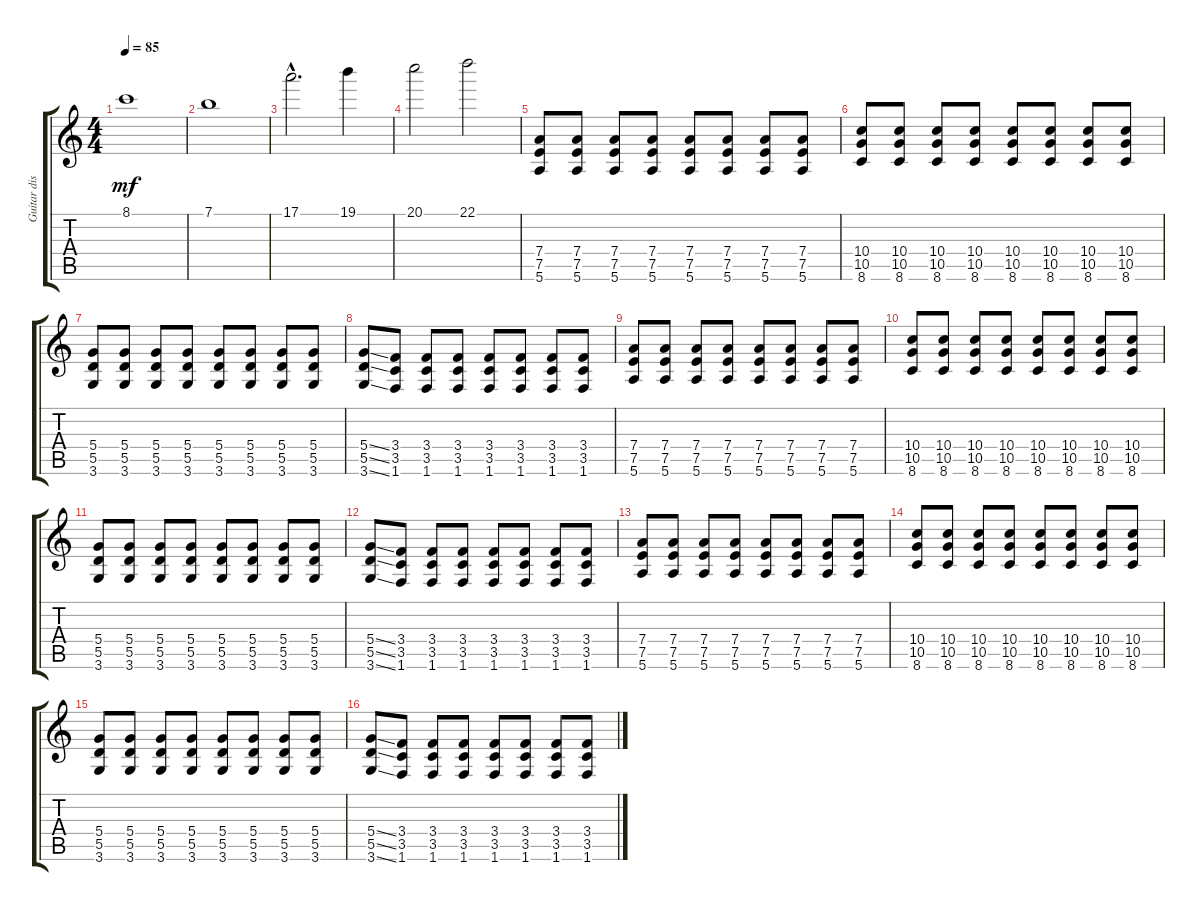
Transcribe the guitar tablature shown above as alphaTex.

\track ("Guitar disto (solo)" "Guitar dis") {instrument overdrivenguitar}
\staff {score tabs}
\tuning (E4 B3 G3 D3 A2 E2) {hide}
\ts (4 4)
\tempo 85
\clef g2
\ks c
8.1.1{dy mf} |
7.1.1 |
17.1{hac}.2{d} 19.1.4 |
20.1.2 22.1.2 |
(7.4 7.5 5.6).8 (7.4 7.5 5.6).8 (7.4 7.5 5.6).8 (7.4 7.5 5.6).8 (7.4 7.5 5.6).8 (7.4 7.5 5.6).8 (7.4 7.5 5.6).8 (7.4 7.5 5.6).8 |
(10.4 10.5 8.6).8 (10.4 10.5 8.6).8 (10.4 10.5 8.6).8 (10.4 10.5 8.6).8 (10.4 10.5 8.6).8 (10.4 10.5 8.6).8 (10.4 10.5 8.6).8 (10.4 10.5 8.6).8 |
(5.4 5.5 3.6).8 (5.4 5.5 3.6).8 (5.4 5.5 3.6).8 (5.4 5.5 3.6).8 (5.4 5.5 3.6).8 (5.4 5.5 3.6).8 (5.4 5.5 3.6).8 (5.4 5.5 3.6).8 |
(5.4{ss} 5.5{ss} 3.6{ss}).8 (3.4 3.5 1.6).8 (3.4 3.5 1.6).8 (3.4 3.5 1.6).8 (3.4 3.5 1.6).8 (3.4 3.5 1.6).8 (3.4 3.5 1.6).8 (3.4 3.5 1.6).8 |
(7.4 7.5 5.6).8 (7.4 7.5 5.6).8 (7.4 7.5 5.6).8 (7.4 7.5 5.6).8 (7.4 7.5 5.6).8 (7.4 7.5 5.6).8 (7.4 7.5 5.6).8 (7.4 7.5 5.6).8 |
(10.4 10.5 8.6).8 (10.4 10.5 8.6).8 (10.4 10.5 8.6).8 (10.4 10.5 8.6).8 (10.4 10.5 8.6).8 (10.4 10.5 8.6).8 (10.4 10.5 8.6).8 (10.4 10.5 8.6).8 |
(5.4 5.5 3.6).8 (5.4 5.5 3.6).8 (5.4 5.5 3.6).8 (5.4 5.5 3.6).8 (5.4 5.5 3.6).8 (5.4 5.5 3.6).8 (5.4 5.5 3.6).8 (5.4 5.5 3.6).8 |
(5.4{ss} 5.5{ss} 3.6{ss}).8 (3.4 3.5 1.6).8 (3.4 3.5 1.6).8 (3.4 3.5 1.6).8 (3.4 3.5 1.6).8 (3.4 3.5 1.6).8 (3.4 3.5 1.6).8 (3.4 3.5 1.6).8 |
(7.4 7.5 5.6).8 (7.4 7.5 5.6).8 (7.4 7.5 5.6).8 (7.4 7.5 5.6).8 (7.4 7.5 5.6).8 (7.4 7.5 5.6).8 (7.4 7.5 5.6).8 (7.4 7.5 5.6).8 |
(10.4 10.5 8.6).8 (10.4 10.5 8.6).8 (10.4 10.5 8.6).8 (10.4 10.5 8.6).8 (10.4 10.5 8.6).8 (10.4 10.5 8.6).8 (10.4 10.5 8.6).8 (10.4 10.5 8.6).8 |
(5.4 5.5 3.6).8 (5.4 5.5 3.6).8 (5.4 5.5 3.6).8 (5.4 5.5 3.6).8 (5.4 5.5 3.6).8 (5.4 5.5 3.6).8 (5.4 5.5 3.6).8 (5.4 5.5 3.6).8 |
(5.4{ss} 5.5{ss} 3.6{ss}).8 (3.4 3.5 1.6).8 (3.4 3.5 1.6).8 (3.4 3.5 1.6).8 (3.4 3.5 1.6).8 (3.4 3.5 1.6).8 (3.4 3.5 1.6).8 (3.4 3.5 1.6).8
